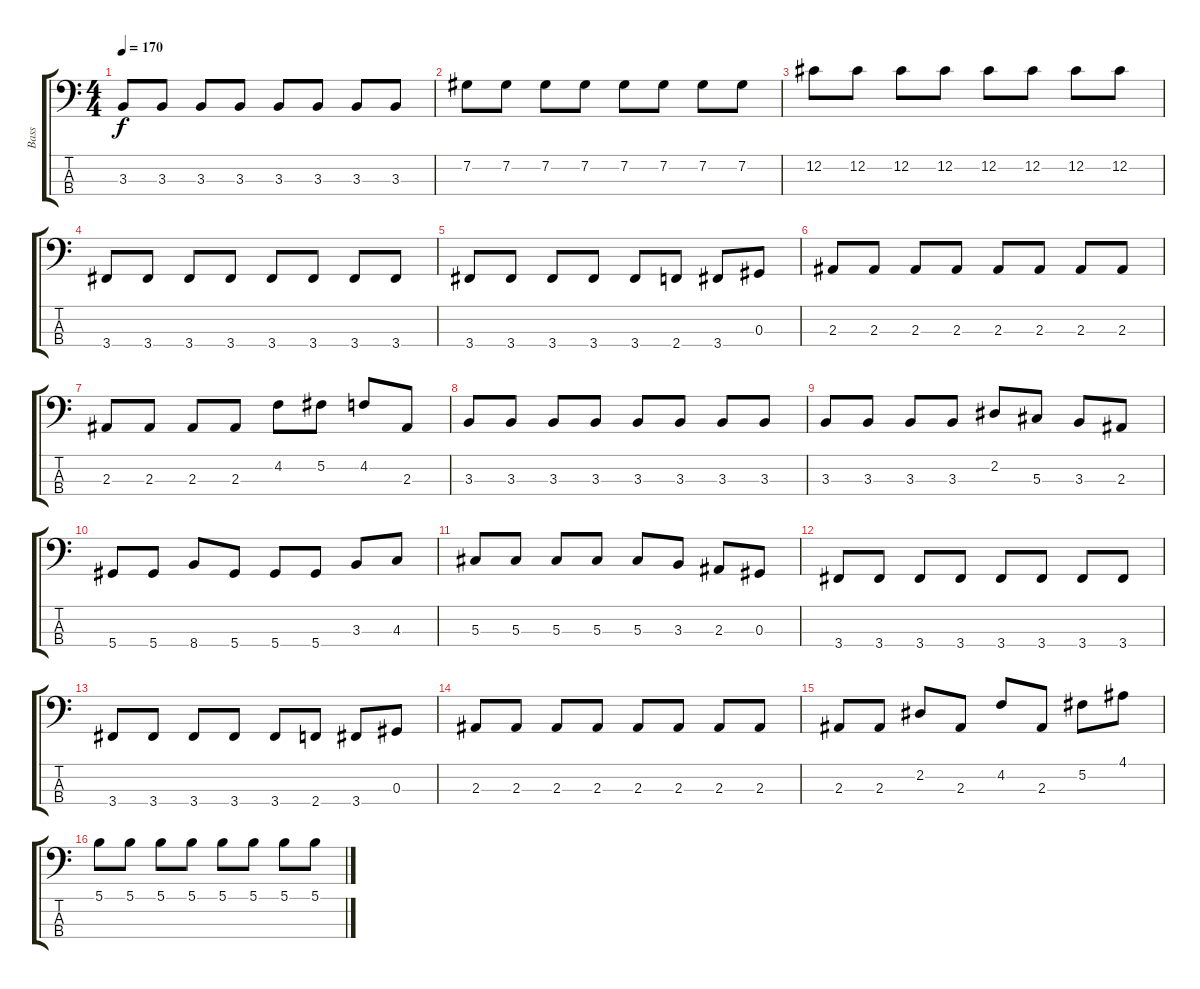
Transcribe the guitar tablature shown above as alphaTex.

\track ("Bass" "Bass") {instrument electricbasspick}
\staff {score tabs}
\tuning (Gb2 Db2 Ab1 Eb1) {hide}
\ts (4 4)
\tempo 170
\clef f4
\ks c
3.3.8{dy f} 3.3.8 3.3.8 3.3.8 3.3.8 3.3.8 3.3.8 3.3.8 |
7.2.8 7.2.8 7.2.8 7.2.8 7.2.8 7.2.8 7.2.8 7.2.8 |
12.2.8 12.2.8 12.2.8 12.2.8 12.2.8 12.2.8 12.2.8 12.2.8 |
3.4.8 3.4.8 3.4.8 3.4.8 3.4.8 3.4.8 3.4.8 3.4.8 |
3.4.8 3.4.8 3.4.8 3.4.8 3.4.8 2.4.8 3.4.8 0.3.8 |
2.3.8 2.3.8 2.3.8 2.3.8 2.3.8 2.3.8 2.3.8 2.3.8 |
2.3.8 2.3.8 2.3.8 2.3.8 4.2.8 5.2.8 4.2.8 2.3.8 |
3.3.8 3.3.8 3.3.8 3.3.8 3.3.8 3.3.8 3.3.8 3.3.8 |
3.3.8 3.3.8 3.3.8 3.3.8 2.2.8 5.3.8 3.3.8 2.3.8 |
5.4.8 5.4.8 8.4.8 5.4.8 5.4.8 5.4.8 3.3.8 4.3.8 |
5.3.8 5.3.8 5.3.8 5.3.8 5.3.8 3.3.8 2.3.8 0.3.8 |
3.4.8 3.4.8 3.4.8 3.4.8 3.4.8 3.4.8 3.4.8 3.4.8 |
3.4.8 3.4.8 3.4.8 3.4.8 3.4.8 2.4.8 3.4.8 0.3.8 |
2.3.8 2.3.8 2.3.8 2.3.8 2.3.8 2.3.8 2.3.8 2.3.8 |
2.3.8 2.3.8 2.2.8 2.3.8 4.2.8 2.3.8 5.2.8 4.1.8 |
5.1.8 5.1.8 5.1.8 5.1.8 5.1.8 5.1.8 5.1.8 5.1.8
